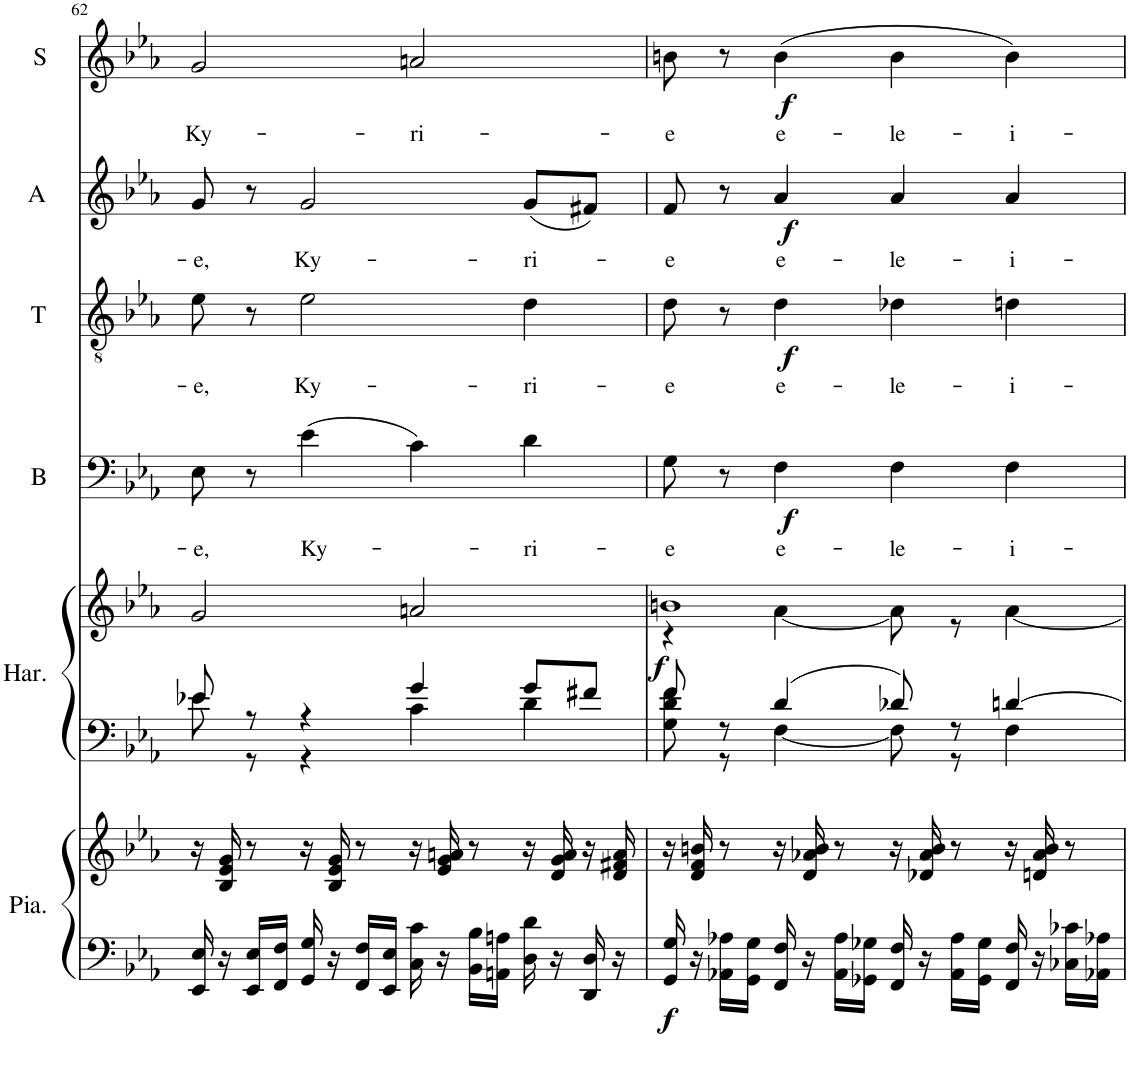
**kern	**kern	**dynam	**kern	**kern	**dynam	**kern	**text	**dynam	**kern	**text	**dynam	**kern	**text	**dynam	**kern	**text	**dynam
*part6	*part6	*part6	*part5	*part5	*part5	*part4	*part4	*part4	*part3	*part3	*part3	*part2	*part2	*part2	*part1	*part1	*part1
*staff8	*staff7	*staff7/8	*staff6	*staff5	*staff5/6	*staff4	*staff4	*staff4	*staff3	*staff3	*staff3	*staff2	*staff2	*staff2	*staff1	*staff1	*staff1
*I"Piano	*	*	*I"Harmonium	*	*	*I"B	*	*	*I"T	*	*	*I"A	*	*	*I"S	*	*
*I'Pia.	*	*	*I'Har.	*	*	*I'B	*	*	*I'T	*	*	*I'A	*	*	*I'S	*	*
!!LO:PB:g=z
*clefF4	*clefG2	*	*clefF4	*clefG2	*	*clefF4	*	*	*clefGv2	*	*	*clefG2	*	*	*clefG2	*	*
*k[b-e-a-]	*k[b-e-a-]	*	*k[b-e-a-]	*k[b-e-a-]	*	*k[b-e-a-]	*	*	*k[b-e-a-]	*	*	*k[b-e-a-]	*	*	*k[b-e-a-]	*	*
*M4/4	*M4/4	*	*M4/4	*M4/4	*	*M4/4	*	*	*M4/4	*	*	*M4/4	*	*	*M4/4	*	*
=62	=62	=62	=62	=62	=62	=62	=62	=62	=62	=62	=62	=62	=62	=62	=62	=62	=62
!LO:N:n=1:head=solid	!	!	!	!	!	!	!	!	!	!	!	!	!	!	!	!	!
!LO:N:n=2:head=solid	!	!	!	!	!	!	!LO:LY:b	!	!	!LO:LY:b	!	!	!LO:LY:b	!	!	!LO:LY:b	!
*	*	*	*^	*	*	*	*	*	*	*	*	*	*	*	*	*	*
16EE-/ 16E-/	16r	.	8e-X/	8e-X\	2g/	.	8E-\	-e,	.	8e-\	-e,	.	8g/	-e,	.	2g/	Ky-	.
!	!LO:N:n=1:head=solid	!	!	!	!	!	!	!	!	!	!	!	!	!	!	!	!	!
!	!LO:N:n=2:head=solid	!	!	!	!	!	!	!	!	!	!	!	!	!	!	!	!	!
!	!LO:N:n=3:head=solid	!	!	!	!	!	!	!	!	!	!	!	!	!	!	!	!	!
16r	16B-/ 16e-/ 16g/	.	.	.	.	.	.	.	.	.	.	.	.	.	.	.	.	.
!LO:N:n=1:head=solid	!	!	!	!	!	!	!	!	!	!	!	!	!	!	!	!	!	!
!LO:N:n=2:head=solid	!	!	!	!	!	!	!	!	!	!	!	!	!	!	!	!	!	!
16EE-/ 16E-/LL	8r	.	8r	8r	.	.	8r	.	.	8r	.	.	8r	.	.	.	.	.
!LO:N:n=1:head=solid	!	!	!	!	!	!	!	!	!	!	!	!	!	!	!	!	!	!
!LO:N:n=2:head=solid	!	!	!	!	!	!	!	!	!	!	!	!	!	!	!	!	!	!
16FF/ 16F/JJ	.	.	.	.	.	.	.	.	.	.	.	.	.	.	.	.	.	.
!LO:N:n=1:head=solid	!	!	!	!	!	!	!	!	!	!	!	!	!	!	!	!	!	!
!LO:N:n=2:head=solid	!	!	!	!	!	!	!	!LO:LY:b	!	!	!LO:LY:b	!	!	!LO:LY:b	!	!	!	!
16GG/ 16G/	16r	.	4r	4r	.	.	(4e-\	Ky-	.	2e-\	Ky-	.	2g/	Ky-	.	.	.	.
!	!LO:N:n=1:head=solid	!	!	!	!	!	!	!	!	!	!	!	!	!	!	!	!	!
!	!LO:N:n=2:head=solid	!	!	!	!	!	!	!	!	!	!	!	!	!	!	!	!	!
!	!LO:N:n=3:head=solid	!	!	!	!	!	!	!	!	!	!	!	!	!	!	!	!	!
16r	16B-/ 16e-/ 16g/	.	.	.	.	.	.	.	.	.	.	.	.	.	.	.	.	.
!LO:N:n=1:head=solid	!	!	!	!	!	!	!	!	!	!	!	!	!	!	!	!	!	!
!LO:N:n=2:head=solid	!	!	!	!	!	!	!	!	!	!	!	!	!	!	!	!	!	!
16FF/ 16F/LL	8r	.	.	.	.	.	.	.	.	.	.	.	.	.	.	.	.	.
!LO:N:n=1:head=solid	!	!	!	!	!	!	!	!	!	!	!	!	!	!	!	!	!	!
!LO:N:n=2:head=solid	!	!	!	!	!	!	!	!	!	!	!	!	!	!	!	!	!	!
16EE-/ 16E-/JJ	.	.	.	.	.	.	.	.	.	.	.	.	.	.	.	.	.	.
!LO:N:n=1:head=solid	!	!	!	!	!	!	!	!	!	!	!	!	!	!	!	!	!	!
!LO:N:n=2:head=solid	!	!	!	!	!	!	!	!	!	!	!	!	!	!	!	!	!LO:LY:b	!
16C\ 16c\	16r	.	4g/	4c\	2an/	.	4c\)	.	.	.	.	.	.	.	.	2an/	-ri-	.
!	!LO:N:n=1:head=solid	!	!	!	!	!	!	!	!	!	!	!	!	!	!	!	!	!
!	!LO:N:n=2:head=solid	!	!	!	!	!	!	!	!	!	!	!	!	!	!	!	!	!
!	!LO:N:n=3:head=solid	!	!	!	!	!	!	!	!	!	!	!	!	!	!	!	!	!
16r	16e-/ 16g/ 16an/	.	.	.	.	.	.	.	.	.	.	.	.	.	.	.	.	.
!LO:N:n=1:head=solid	!	!	!	!	!	!	!	!	!	!	!	!	!	!	!	!	!	!
!LO:N:n=2:head=solid	!	!	!	!	!	!	!	!	!	!	!	!	!	!	!	!	!	!
16BB-\ 16B-\LL	8r	.	.	.	.	.	.	.	.	.	.	.	.	.	.	.	.	.
!LO:N:n=1:head=solid	!	!	!	!	!	!	!	!	!	!	!	!	!	!	!	!	!	!
!LO:N:n=2:head=solid	!	!	!	!	!	!	!	!	!	!	!	!	!	!	!	!	!	!
16AAn\ 16An\JJ	.	.	.	.	.	.	.	.	.	.	.	.	.	.	.	.	.	.
!LO:N:n=1:head=solid	!	!	!	!	!	!	!	!	!	!	!	!	!	!	!	!	!	!
!LO:N:n=2:head=solid	!	!	!	!	!	!	!	!LO:LY:b	!	!	!LO:LY:b	!	!	!LO:LY:b	!	!	!	!
16D\ 16d\	16r	.	8g/L	4d\	.	.	4d\	-ri-	.	4d\	-ri-	.	(8g/L	-ri-	.	.	.	.
!	!LO:N:n=1:head=solid	!	!	!	!	!	!	!	!	!	!	!	!	!	!	!	!	!
!	!LO:N:n=2:head=solid	!	!	!	!	!	!	!	!	!	!	!	!	!	!	!	!	!
!	!LO:N:n=3:head=solid	!	!	!	!	!	!	!	!	!	!	!	!	!	!	!	!	!
16r	16d/ 16g/ 16a/	.	.	.	.	.	.	.	.	.	.	.	.	.	.	.	.	.
!LO:N:n=1:head=solid	!	!	!	!	!	!	!	!	!	!	!	!	!	!	!	!	!	!
!LO:N:n=2:head=solid	!	!	!	!	!	!	!	!	!	!	!	!	!	!	!	!	!	!
16DD/ 16D/	16r	.	8f#X/J	.	.	.	.	.	.	.	.	.	8f#X/J)	.	.	.	.	.
!	!LO:N:n=1:head=solid	!	!	!	!	!	!	!	!	!	!	!	!	!	!	!	!	!
!	!LO:N:n=2:head=solid	!	!	!	!	!	!	!	!	!	!	!	!	!	!	!	!	!
!	!LO:N:n=3:head=solid	!	!	!	!	!	!	!	!	!	!	!	!	!	!	!	!	!
16r	16d/ 16f#X/ 16a/	.	.	.	.	.	.	.	.	.	.	.	.	.	.	.	.	.
=63	=63	=63	=63	=63	=63	=63	=63	=63	=63	=63	=63	=63	=63	=63	=63	=63	=63	=63
!LO:N:n=1:head=solid	!	!	!	!	!	!	!	!	!	!	!	!	!	!	!	!	!	!
!LO:N:n=2:head=solid	!	!LO:DY:b=2	!	!	!	!LO:DY:b	!	!LO:LY:b	!	!	!LO:LY:b	!	!	!LO:LY:b	!	!	!LO:LY:b	!
*	*	*	*	*	*^	*	*	*	*	*	*	*	*	*	*	*	*	*
16GG/ 16G/	16r	f	8f/	8G\ 8d\ 8f\	1bn	4r	f	8G\	-e	.	8d\	-e	.	8f/	-e	.	8bn\	-e	.
!	!LO:N:n=1:head=solid	!	!	!	!	!	!	!	!	!	!	!	!	!	!	!	!	!	!
!	!LO:N:n=2:head=solid	!	!	!	!	!	!	!	!	!	!	!	!	!	!	!	!	!	!
!	!LO:N:n=3:head=solid	!	!	!	!	!	!	!	!	!	!	!	!	!	!	!	!	!	!
16r	16d/ 16f/ 16bn/	.	.	.	.	.	.	.	.	.	.	.	.	.	.	.	.	.	.
!LO:N:n=1:head=solid	!	!	!	!	!	!	!	!	!	!	!	!	!	!	!	!	!	!	!
!LO:N:n=2:head=solid	!	!	!	!	!	!	!	!	!	!	!	!	!	!	!	!	!	!	!
16AA-X\ 16A-X\LL	8r	.	8r	8r	.	.	.	8r	.	.	8r	.	.	8r	.	.	8r	.	.
!LO:N:n=1:head=solid	!	!	!	!	!	!	!	!	!	!	!	!	!	!	!	!	!	!	!
!LO:N:n=2:head=solid	!	!	!	!	!	!	!	!	!	!	!	!	!	!	!	!	!	!	!
16GG\ 16G\JJ	.	.	.	.	.	.	.	.	.	.	.	.	.	.	.	.	.	.	.
!LO:N:n=1:head=solid	!	!	!	!	!	!	!	!	!	!	!	!	!	!	!	!	!	!	!
!LO:N:n=2:head=solid	!	!	!	!	!	!	!	!	!LO:LY:b	!LO:DY:b	!	!LO:LY:b	!LO:DY:b	!	!LO:LY:b	!LO:DY:b	!	!LO:LY:b	!LO:DY:b
16FF/ 16F/	16r	.	4d/	[4F\	.	[4a-\	.	4F\	e-	f	4d\	e-	f	4a-/	e-	f	(4b\	e-	f
!	!LO:N:n=1:head=solid	!	!	!	!	!	!	!	!	!	!	!	!	!	!	!	!	!	!
!	!LO:N:n=2:head=solid	!	!	!	!	!	!	!	!	!	!	!	!	!	!	!	!	!	!
!	!LO:N:n=3:head=solid	!	!	!	!	!	!	!	!	!	!	!	!	!	!	!	!	!	!
16r	16d/ 16a-X/ 16b/	.	.	.	.	.	.	.	.	.	.	.	.	.	.	.	.	.	.
!LO:N:n=1:head=solid	!	!	!	!	!	!	!	!	!	!	!	!	!	!	!	!	!	!	!
!LO:N:n=2:head=solid	!	!	!	!	!	!	!	!	!	!	!	!	!	!	!	!	!	!	!
16AA-\ 16A-\LL	8r	.	.	.	.	.	.	.	.	.	.	.	.	.	.	.	.	.	.
!LO:N:n=1:head=solid	!	!	!	!	!	!	!	!	!	!	!	!	!	!	!	!	!	!	!
!LO:N:n=2:head=solid	!	!	!	!	!	!	!	!	!	!	!	!	!	!	!	!	!	!	!
16GG-X\ 16G-X\JJ	.	.	.	.	.	.	.	.	.	.	.	.	.	.	.	.	.	.	.
!LO:N:n=1:head=solid	!	!	!	!	!	!	!	!	!	!	!	!	!	!	!	!	!	!	!
!LO:N:n=2:head=solid	!	!	!	!	!	!	!	!	!LO:LY:b	!	!	!LO:LY:b	!	!	!LO:LY:b	!	!	!LO:LY:b	!
16FF/ 16F/	16r	.	8d-X/	8F\]	.	8a-\]	.	4F\	-le-	.	4d-X\	-le-	.	4a-/	-le-	.	4b\	-le-	.
!	!LO:N:n=1:head=solid	!	!	!	!	!	!	!	!	!	!	!	!	!	!	!	!	!	!
!	!LO:N:n=2:head=solid	!	!	!	!	!	!	!	!	!	!	!	!	!	!	!	!	!	!
!	!LO:N:n=3:head=solid	!	!	!	!	!	!	!	!	!	!	!	!	!	!	!	!	!	!
16r	16d-X/ 16a-/ 16b/	.	.	.	.	.	.	.	.	.	.	.	.	.	.	.	.	.	.
!LO:N:n=1:head=solid	!	!	!	!	!	!	!	!	!	!	!	!	!	!	!	!	!	!	!
!LO:N:n=2:head=solid	!	!	!	!	!	!	!	!	!	!	!	!	!	!	!	!	!	!	!
16AA-\ 16A-\LL	8r	.	8r	8r	.	8r	.	.	.	.	.	.	.	.	.	.	.	.	.
!LO:N:n=1:head=solid	!	!	!	!	!	!	!	!	!	!	!	!	!	!	!	!	!	!	!
!LO:N:n=2:head=solid	!	!	!	!	!	!	!	!	!	!	!	!	!	!	!	!	!	!	!
16GG-\ 16G-\JJ	.	.	.	.	.	.	.	.	.	.	.	.	.	.	.	.	.	.	.
!LO:N:n=1:head=solid	!	!	!	!	!	!	!	!	!	!	!	!	!	!	!	!	!	!	!
!LO:N:n=2:head=solid	!	!	!	!	!	!	!	!	!LO:LY:b	!	!	!LO:LY:b	!	!	!LO:LY:b	!	!	!LO:LY:b	!
16FF/ 16F/	16r	.	[4dn/	4F\	.	[4a-\	.	4F\	-i-	.	4dn\	-i-	.	4a-/	-i-	.	4b\)	-i-	.
!	!LO:N:n=1:head=solid	!	!	!	!	!	!	!	!	!	!	!	!	!	!	!	!	!	!
!	!LO:N:n=2:head=solid	!	!	!	!	!	!	!	!	!	!	!	!	!	!	!	!	!	!
!	!LO:N:n=3:head=solid	!	!	!	!	!	!	!	!	!	!	!	!	!	!	!	!	!	!
16r	16dn/ 16a-/ 16b/	.	.	.	.	.	.	.	.	.	.	.	.	.	.	.	.	.	.
!LO:N:n=1:head=solid	!	!	!	!	!	!	!	!	!	!	!	!	!	!	!	!	!	!	!
!LO:N:n=2:head=solid	!	!	!	!	!	!	!	!	!	!	!	!	!	!	!	!	!	!	!
16C-X\ 16c-X\LL	8r	.	.	.	.	.	.	.	.	.	.	.	.	.	.	.	.	.	.
!LO:N:n=1:head=solid	!	!	!	!	!	!	!	!	!	!	!	!	!	!	!	!	!	!	!
!LO:N:n=2:head=solid	!	!	!	!	!	!	!	!	!	!	!	!	!	!	!	!	!	!	!
16AA-X\ 16A-X\JJ	.	.	.	.	.	.	.	.	.	.	.	.	.	.	.	.	.	.	.
*	*	*	*v	*v	*	*	*	*	*	*	*	*	*	*	*	*	*	*	*
*	*	*	*	*v	*v	*	*	*	*	*	*	*	*	*	*	*	*	*
=	=	=	=	=	=	=	=	=	=	=	=	=	=	=	=	=	=
*-	*-	*-	*-	*-	*-	*-	*-	*-	*-	*-	*-	*-	*-	*-	*-	*-	*-
